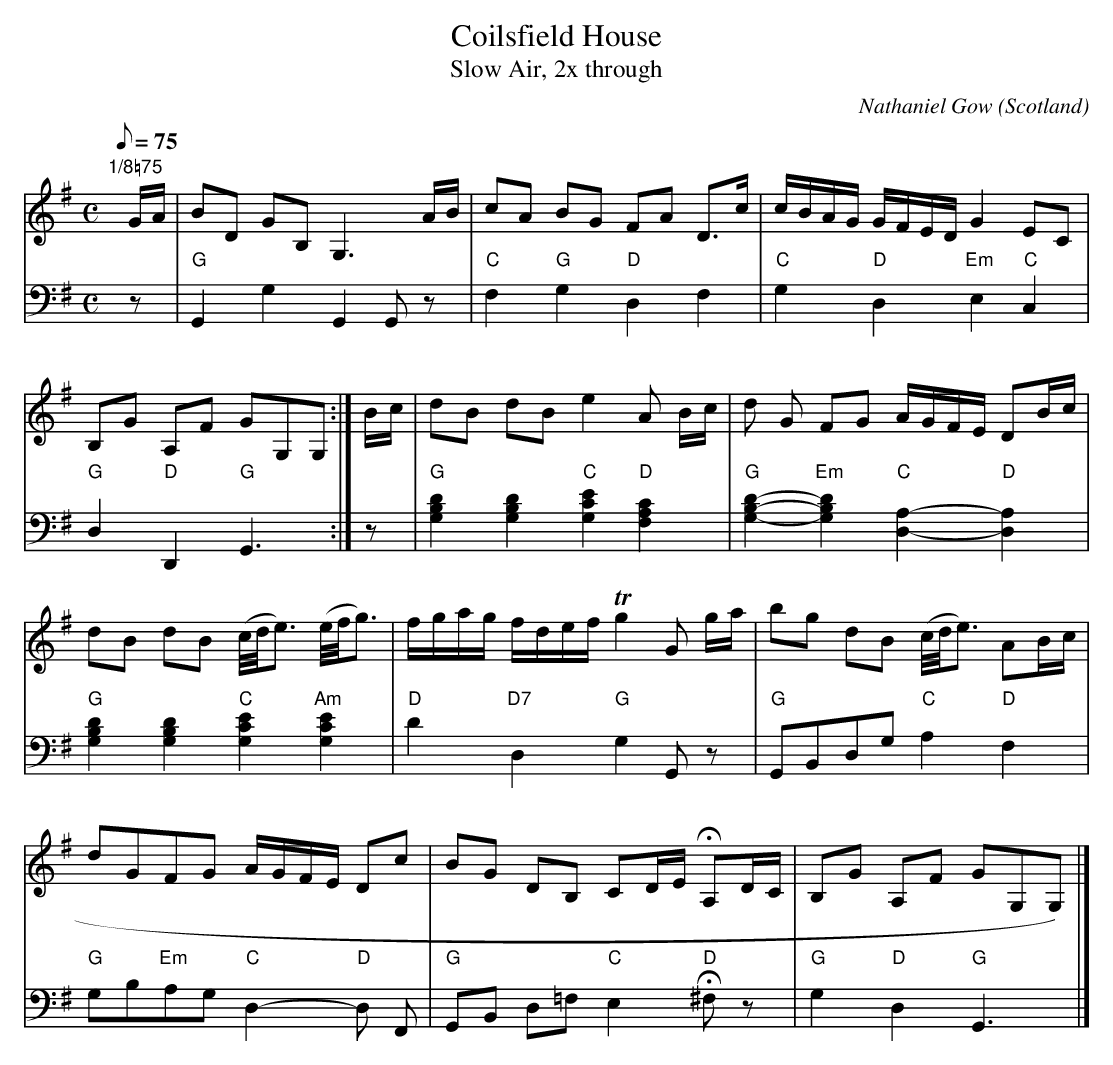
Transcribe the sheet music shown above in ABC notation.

X:1
T:Coilsfield House
T:Slow Air, 2x through
C:Nathaniel Gow
O:Scotland
L:1/16
M:C
Q:1/8=75
V:1 program 1 40 treble  %Violin
V:2 program 1 42 bass     %Cello
K:G
V:1
"1/8=75"yGA|B2D2 G2B,2 G,6 AB|c2A2 B2G2 F2A2 D3c|cBAG GFED G4 E2C2|
V:2
yz2|"G"G,,4G,4 G,,4G,,2z2|"C"F,4"G"G,4 "D"D,4F,4|"C"G,4"D"D,4 "Em"E,4 "C"C,4|
V:1
B,2G2 A,2F2 G2G,2G,2:|Bc|d2B2 d2B2 e4 A2 Bc|d2 G2 F2G2 AGFE D2Bc|
V:2
"G"D,4 "D"D,,4 "G"G,,6:|z2|"G"[G,4B,4D4][G,4B,4D4]"C"[G,4C4E4]"D"[F,4A,4C4]|"G"[G,4B,4D4]-"Em"[G,4B,4D4]"C"[D,4A,4]-"D"[D,4A,4]|
V:1
d2B2 d2B2 (c/d/e3) (e/f/g3)|fgag fdef Tg4 G2 ga|b2g2 d2B2 (c/d/e3) A2Bc|
V:2
"G"[G,4B,4D4][G,4B,4D4]"C"[G,4C4E4]"Am"[G,4C4E4]|"D"D4"D7"D,4"G"G,4G,,2z2|"G"G,,2B,,2D,2G,2 "C"A,4 "D"F,4|
V:1
d2G2F2G2 AGFE D2c2|B2G2 D2B,2 C2DE HA,2DC|B,2G2 A,2F2 G2G,2G,2)|]
V:2
"G"G,2B,2"Em"A,2G,2 "C"D,4-"D"D,2 F,,2|"G"G,,2B,,2 D,2=F,2 "C"E,4 "D"H^F,2z2|"G"G,4"D"D,4"G"G,,6|]
